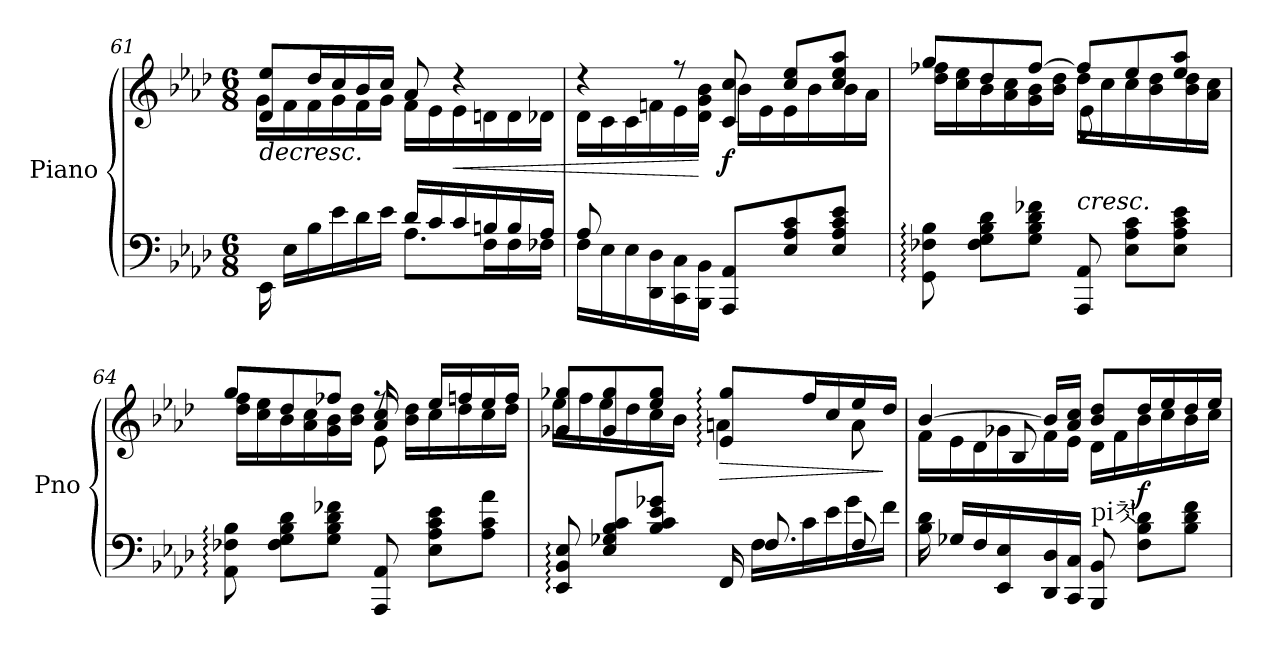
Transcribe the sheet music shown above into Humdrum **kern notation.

**kern	**kern	**dynam
*part1	*part1	*part1
*staff2	*staff1	*staff1/2
*I"Piano	*	*
*I'Pno	*	*
*clefF4	*clefG2	*
*k[b-e-a-d-]	*k[b-e-a-d-]	*
*M6/8	*M6/8	*
=61	=61	=61
*^	*	*
!	!	!	!LO:HP:b
*	*	*^	*
4.ryy	16EE-\	8d-/ 8ee-/L	16g\LL	>
.	16E-\LL	.	16f\	.
.	16B-\	16dd-/L	16f\	.
.	16e-\	16cc/	16g\	.
.	16d-\	16b-/	16f\	.
.	16e-\JJ	16cc/JJ	16g\JJ	.
16d-/LL	8.A-\L	8a-/	16f\LL	.
16c/	.	.	16e-\	.
!	!	!	!	!LO:HP:b
16c/	.	4r	16e-\	<
16Bn/	16F\L	.	16dn\	.
16B/	16F\	.	16d\	.
16A-/JJ	16F-X\JJ	.	16d-X\JJ	.
!!LO:LB:g=z	!!
=62	=62	=62	=62	=62
8A-/	16F\LL	4r	16d-\LL	.
.	16E-\	.	16c\	.
8rFyy	16E-\	.	16c\	.
.	16DD-\ 16D-\	.	16fn\	.
8rFyy	16CC\ 16C\	8r	16e-\	.
.	16BBB-\ 16BB-\JJ	.	16d-\ 16g\ 16b-\JJ	[
!	!	!	!	!LO:DY:b
8AAA-/ 8AA-/L	8rFFFyy	8c/ 8cc/	16b-\LL	f
.	.	.	16e-\	.
8E-/ 8A-/ 8c/	4rCCyy	8cc/ 8ee-/L	16e-\	.
.	.	.	16b-\	.
8E-/ 8A-/ 8c/ 8e-/J	.	8cc/ 8ee-/ 8aa-/J	16b-\	.
.	.	.	16a-\JJ	.
*v	*v	*	*	*
=63	=63	=63	=63
*	*	*^	*
8GG\: 8F-X\: 8B-\:	8gg/L	16dd-\ 16ff-X\LL	4.rEEyy	.
.	.	16cc\ 16ee-\	.	.
8F-\ 8G\ 8B-\ 8d-\L	8dd-/	16b-\	.	.
.	.	16a-\ 16cc\	.	.
8G\ 8B-\ 8d-\ 8f-X\J	[8ff-/J	16g\ 16b-\	.	.
.	.	16b-\ 16dd-\JJ	.	.
!LO:TX:a:i:t=cresc.	!	!	!	!
8AAA-/ 8AA-/	8ff-/L]	16dd-\LL	8e-\	.
.	.	16cc\	.	.
8E-\ 8A-\ 8c\L	8ee-/	16cc\	4rBByy	.
.	.	16b-\ 16dd-\	.	.
8E-\ 8A-\ 8c\ 8e-\J	8ee-/ 8aa-/J	16b-\ 16dd-\	.	.
.	.	16a-\ 16cc\JJ	.	.
=64	=64	=64	=64	=64
8AA-\: 8F-X\: 8B-\:	8gg/L	16dd-\ 16ff\LL	4.rEEyy	.
.	.	16cc\ 16ee-\	.	.
8F-\ 8G\ 8B-\ 8d-\L	8dd-/	16b-\	.	.
.	.	16a-\ 16cc\	.	.
8G\ 8B-\ 8d-\ 8f-X\J	8ff-X/J	16g\ 16b-\	.	.
.	.	16b-\ 16dd-\JJ	.	.
8AAA-/ 8AA-/	8rff	16a-/ 16cc/	8e-\	.
.	.	16b-\ 16dd-\LL	.	.
8E-\ 8A-\ 8c\ 8e-\L	16ee-/LL	16cc\	4rGGyy	.
.	16ffn/	16dd-\	.	.
8A-\ 8c\ 8a-\J	16ee-/	16cc\	.	.
.	16ff/JJ	16dd-\JJ	.	.
*	*	*v	*v	*
!!LO:LB:g=z
=65	=65	=65	=65
*^	*	*	*
8EE-/: 8BB-/: 8E-/:	4.rCCyy	8g-X/ 8gg-X/L	16ee-\LL	.
.	.	.	16ff\	.
8E-/ 8G-X/ 8B-/ 8c/L	.	8g-/ 8gg-/	16ee-\	.
.	.	.	16dd-\	.
8B-/ 8c/ 8e-/ 8g-X/J	.	8ee-/ 8gg-/J	16cc\	.
.	.	.	16b-\JJ	.
!	!	!	!	!LO:HP:b
16FF/	16rEEyy	8e-/: 8gg-/:L	4an\	>
8.F/	16F\LL	.	.	.
.	16c\	16ff/L	.	.
.	16e-\	16cc/	.	.
8F:/	16g-\	16ee-/	8a\	.
.	16f\JJ	16dd-/JJ	.	]
*v	*v	*	*	*
=66	=66	=66	=66
*	*	*^	*
16B-\ 16d-\	[4b-/	16f\LL	8.rCCyy	.
16G-X/LL	.	16e-\	.	.
16F/	.	16d-\	.	.
16EE-/ 16E-/	.	16g-X\	8B-/	.
16DD-/ 16D-/	16b-/LL]	16f\	.	.
16CC/ 16C/JJ	16a-/ 16cc/JJ	16e-\JJ	16rFFFyy	.
!LO:TX:a:i:t=pi첫	!	!	!	!
8BBB-/ 8BB-/	8b-/ 8dd-/L	16d-\LL	4.rAAAyy	]
.	.	16f\	.	.
!	!	!	!	!LO:DY:b
8F\ 8B-\ 8d-\L	16dd-/L	16b-\	.	f
.	16ee-/	16cc\	.	.
8B-\ 8d-\ 8f\J	16dd-/	16b-\	.	.
.	16ee-/JJ	16cc\JJ	.	.
*	*v	*v	*v	*
=	=	=
*-	*-	*-
